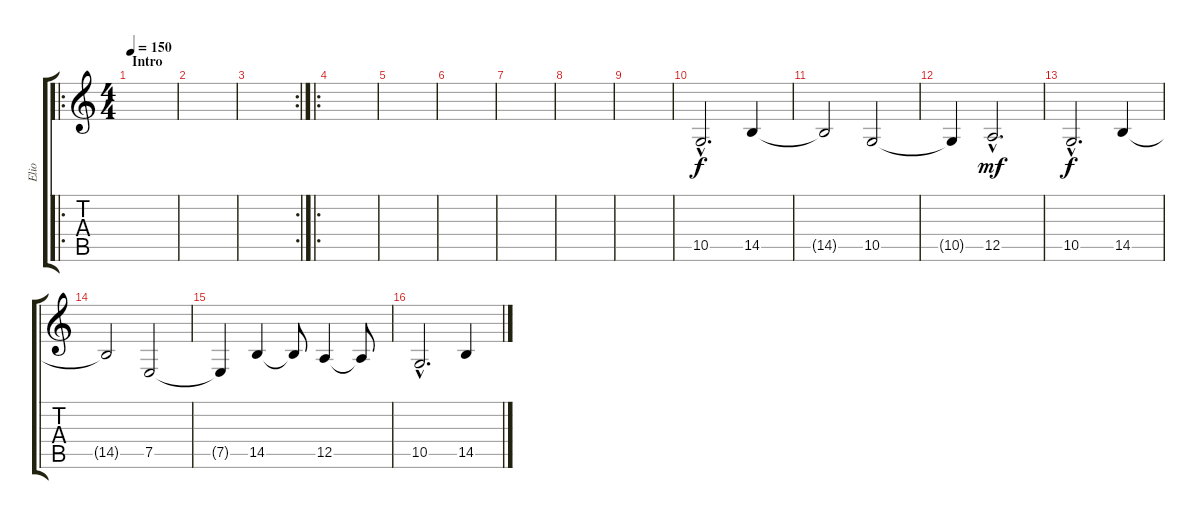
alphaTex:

\track ("Elio" "Elio") {instrument drawbarorgan}
\staff {score tabs}
\tuning (E4 B3 G3 D3 A2 E2) {hide}
\ro
\ts (4 4)
\section ("" "Intro")
\tempo 150
\clef g2
\ks c
|
|
\rc 2
|
\ro
|
|
|
|
|
|
10.5{hac}.2{d} 14.5.4 |
14.5{t}.2 10.5.2 |
10.5{t}.4 12.5{hac}.2{d dy mf} |
10.5{hac}.2{d dy f} 14.5.4 |
14.5{t}.2 7.5.2 |
7.5{t}.4 14.5.4 14.5{t}.8 12.5.4 12.5{t}.8 |
10.5{hac}.2{d} 14.5.4
